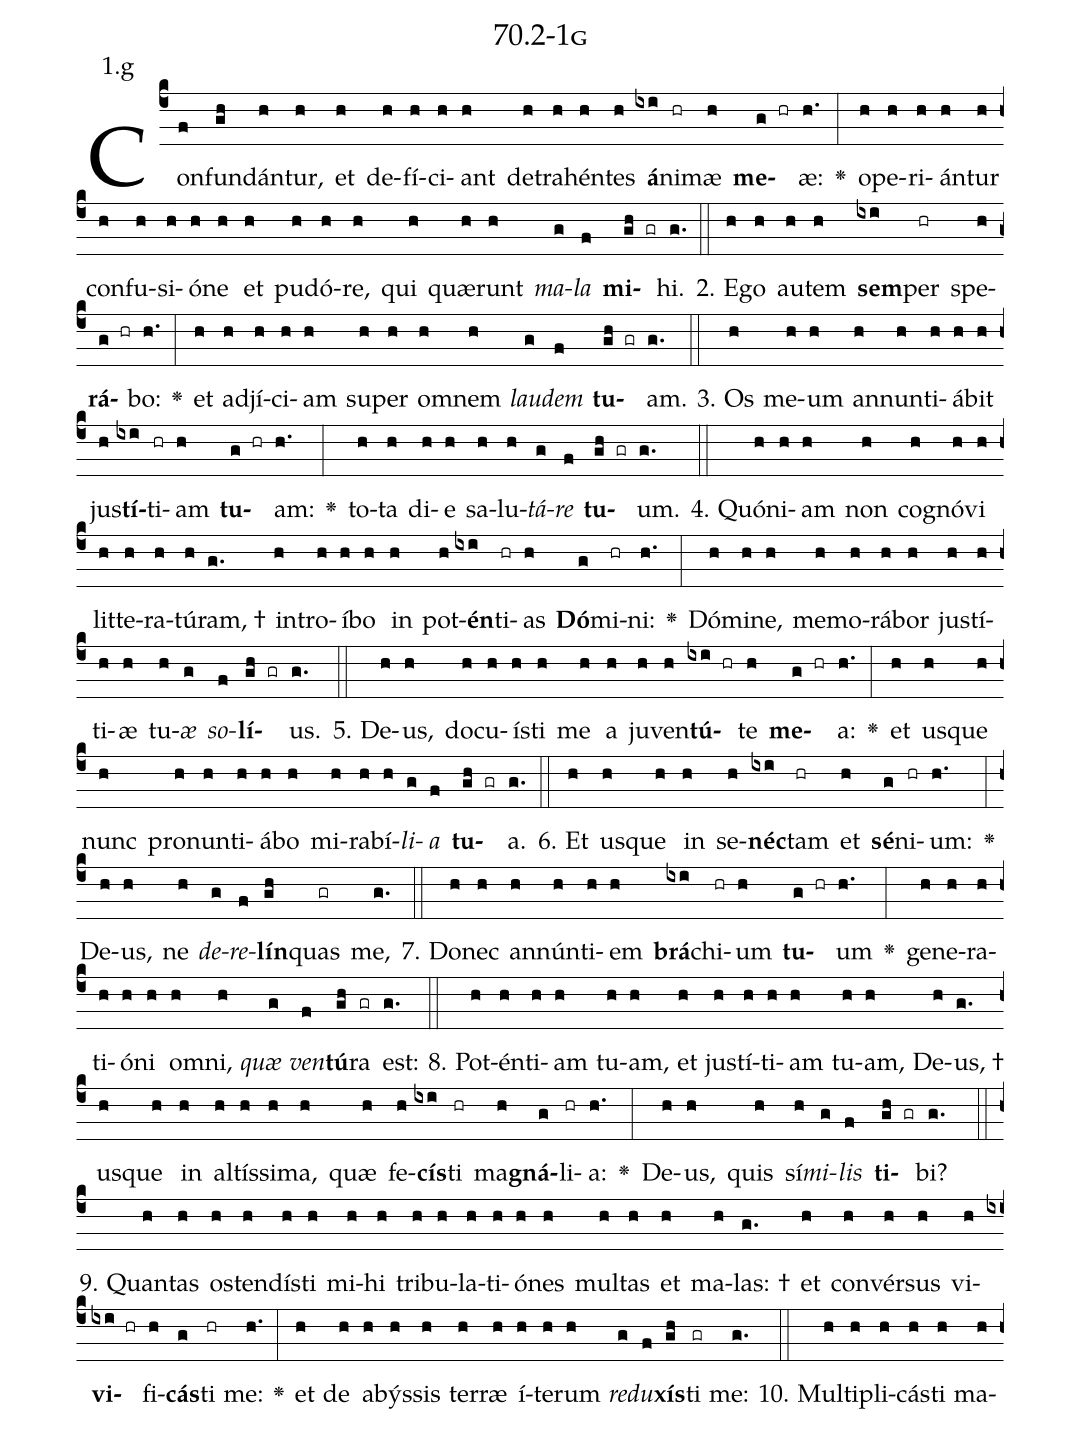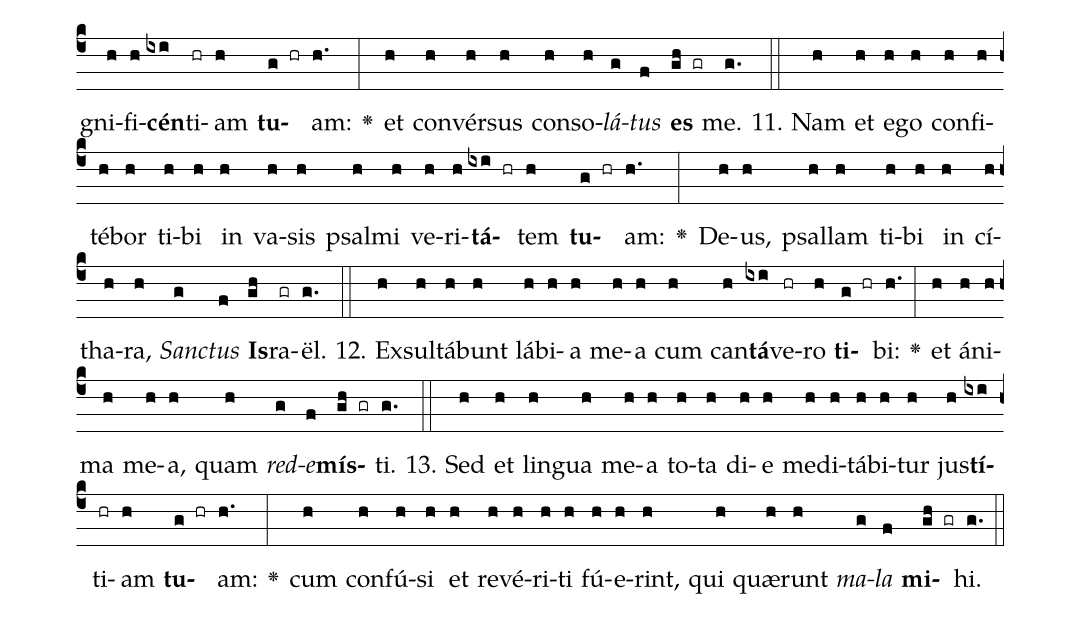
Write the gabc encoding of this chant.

name: 70.2-1g;
annotation: 1.g;
%%
(c4)Con(f)fun(gh)dán(h)tur,(h) et(h) de(h)fí(h)ci(h)ant(h) de(h)tra(h)hén(h)tes(h) <b>á</b>(ixi)ni(hr)mæ(h) <b>me</b>(g hr)æ:(h.) <v>\greheightstar</v>(:) o(h)pe(h)ri(h)án(h)tur(h) con(h)fu(h)si(h)ó(h)ne(h) et(h) pu(h)dó(h)re,(h) qui(h) quæ(h)runt(h) <i>ma</i>(g)<i>la</i>(f) <b>mi</b>(gh gr)hi.(g.) (::)
2. E(h)go(h) au(h)tem(h) <b>sem</b>(ixi)per(hr) spe(h)<b>rá</b>(g hr)bo:(h.) <v>\greheightstar</v>(:) et(h) ad(h)jí(h)ci(h)am(h) su(h)per(h) om(h)nem(h) <i>lau</i>(g)<i>dem</i>(f) <b>tu</b>(gh gr)am.(g.) (::)
3. Os(h) me(h)um(h) an(h)nun(h)ti(h)á(h)bit(h) jus(h)<b>tí</b>(ixi)ti(hr)am(h) <b>tu</b>(g hr)am:(h.) <v>\greheightstar</v>(:) to(h)ta(h) di(h)e(h) sa(h)lu(h)<i>tá</i>(g)<i>re</i>(f) <b>tu</b>(gh gr)um.(g.) (::)
4. Quón(h)i(h)am(h) non(h) co(h)gnó(h)vi(h) lit(h)te(h)ra(h)tú(h)ram, †(g.) in(h)tro(h)í(h)bo(h) in(h) pot(h)<b>én</b>(ixi)ti(hr)as(h) <b>Dó</b>(g)mi(hr)ni:(h.) <v>\greheightstar</v>(:) Dó(h)mi(h)ne,(h) me(h)mo(h)rá(h)bor(h) jus(h)tí(h)ti(h)æ(h) tu(h)<i>æ</i>(g) <i>so</i>(f)<b>lí</b>(gh gr)us.(g.) (::)
5. De(h)us,(h) do(h)cu(h)ís(h)ti(h) me(h) a(h) ju(h)ven(h)<b>tú</b>(ixi hr)te(h) <b>me</b>(g hr)a:(h.) <v>\greheightstar</v>(:) et(h) us(h)que(h) nunc(h) pro(h)nun(h)ti(h)á(h)bo(h) mi(h)ra(h)bí(h)<i>li</i>(g)<i>a</i>(f) <b>tu</b>(gh gr)a.(g.) (::)
6. Et(h) us(h)que(h) in(h) se(h)<b>néc</b>(ixi)tam(hr) et(h) <b>sé</b>(g)ni(hr)um:(h.) <v>\greheightstar</v>(:) De(h)us,(h) ne(h) <i>de</i>(g)<i>re</i>(f)<b>lín</b>(gh)quas(gr) me,(g.) (::)
7. Do(h)nec(h) an(h)nún(h)ti(h)em(h) <b>brá</b>(ixi)chi(hr)um(h) <b>tu</b>(g hr)um(h.) <v>\greheightstar</v>(:) ge(h)ne(h)ra(h)ti(h)ó(h)ni(h) om(h)ni,(h) <i>quæ</i>(g) <i>ven</i>(f)<b>tú</b>(gh)ra(gr) est:(g.) (::)
8. Pot(h)én(h)ti(h)am(h) tu(h)am,(h) et(h) jus(h)tí(h)ti(h)am(h) tu(h)am,(h) De(h)us, †(g.) us(h)que(h) in(h) al(h)tís(h)si(h)ma,(h) quæ(h) fe(h)<b>cís</b>(ixi)ti(hr) ma(h)<b>gná</b>(g)li(hr)a:(h.) <v>\greheightstar</v>(:) De(h)us,(h) quis(h) sí(h)<i>mi</i>(g)<i>lis</i>(f) <b>ti</b>(gh gr)bi?(g.) (::)
9. Quan(h)tas(h) os(h)ten(h)dís(h)ti(h) mi(h)hi(h) tri(h)bu(h)la(h)ti(h)ó(h)nes(h) mul(h)tas(h) et(h) ma(h)las: †(g.) et(h) con(h)vér(h)sus(h) vi(h)<b>vi</b>(ixi hr)fi(h)<b>cás</b>(g)ti(hr) me:(h.) <v>\greheightstar</v>(:) et(h) de(h) a(h)býs(h)sis(h) ter(h)ræ(h) í(h)te(h)rum(h) <i>re</i>(g)<i>du</i>(f)<b>xís</b>(gh)ti(gr) me:(g.) (::)
10. Mul(h)ti(h)pli(h)cás(h)ti(h) ma(h)gni(h)fi(h)<b>cén</b>(ixi)ti(hr)am(h) <b>tu</b>(g hr)am:(h.) <v>\greheightstar</v>(:) et(h) con(h)vér(h)sus(h) con(h)so(h)<i>lá</i>(g)<i>tus</i>(f) <b>es</b>(gh gr) me.(g.) (::)
11. Nam(h) et(h) e(h)go(h) con(h)fi(h)té(h)bor(h) ti(h)bi(h) in(h) va(h)sis(h) psal(h)mi(h) ve(h)ri(h)<b>tá</b>(ixi hr)tem(h) <b>tu</b>(g hr)am:(h.) <v>\greheightstar</v>(:) De(h)us,(h) psal(h)lam(h) ti(h)bi(h) in(h) cí(h)tha(h)ra,(h) <i>Sanc</i>(g)<i>tus</i>(f) <b>Is</b>(gh)ra(gr)ël.(g.) (::)
12. Ex(h)sul(h)tá(h)bunt(h) lá(h)bi(h)a(h) me(h)a(h) cum(h) can(h)<b>tá</b>(ixi)ve(hr)ro(h) <b>ti</b>(g hr)bi:(h.) <v>\greheightstar</v>(:) et(h) á(h)ni(h)ma(h) me(h)a,(h) quam(h) <i>red</i>(g)<i>e</i>(f)<b>mís</b>(gh gr)ti.(g.) (::)
13. Sed(h) et(h) lin(h)gua(h) me(h)a(h) to(h)ta(h) di(h)e(h) me(h)di(h)tá(h)bi(h)tur(h) jus(h)<b>tí</b>(ixi)ti(hr)am(h) <b>tu</b>(g hr)am:(h.) <v>\greheightstar</v>(:) cum(h) con(h)fú(h)si(h) et(h) re(h)vé(h)ri(h)ti(h) fú(h)e(h)rint,(h) qui(h) quæ(h)runt(h) <i>ma</i>(g)<i>la</i>(f) <b>mi</b>(gh gr)hi.(g.) (::)
